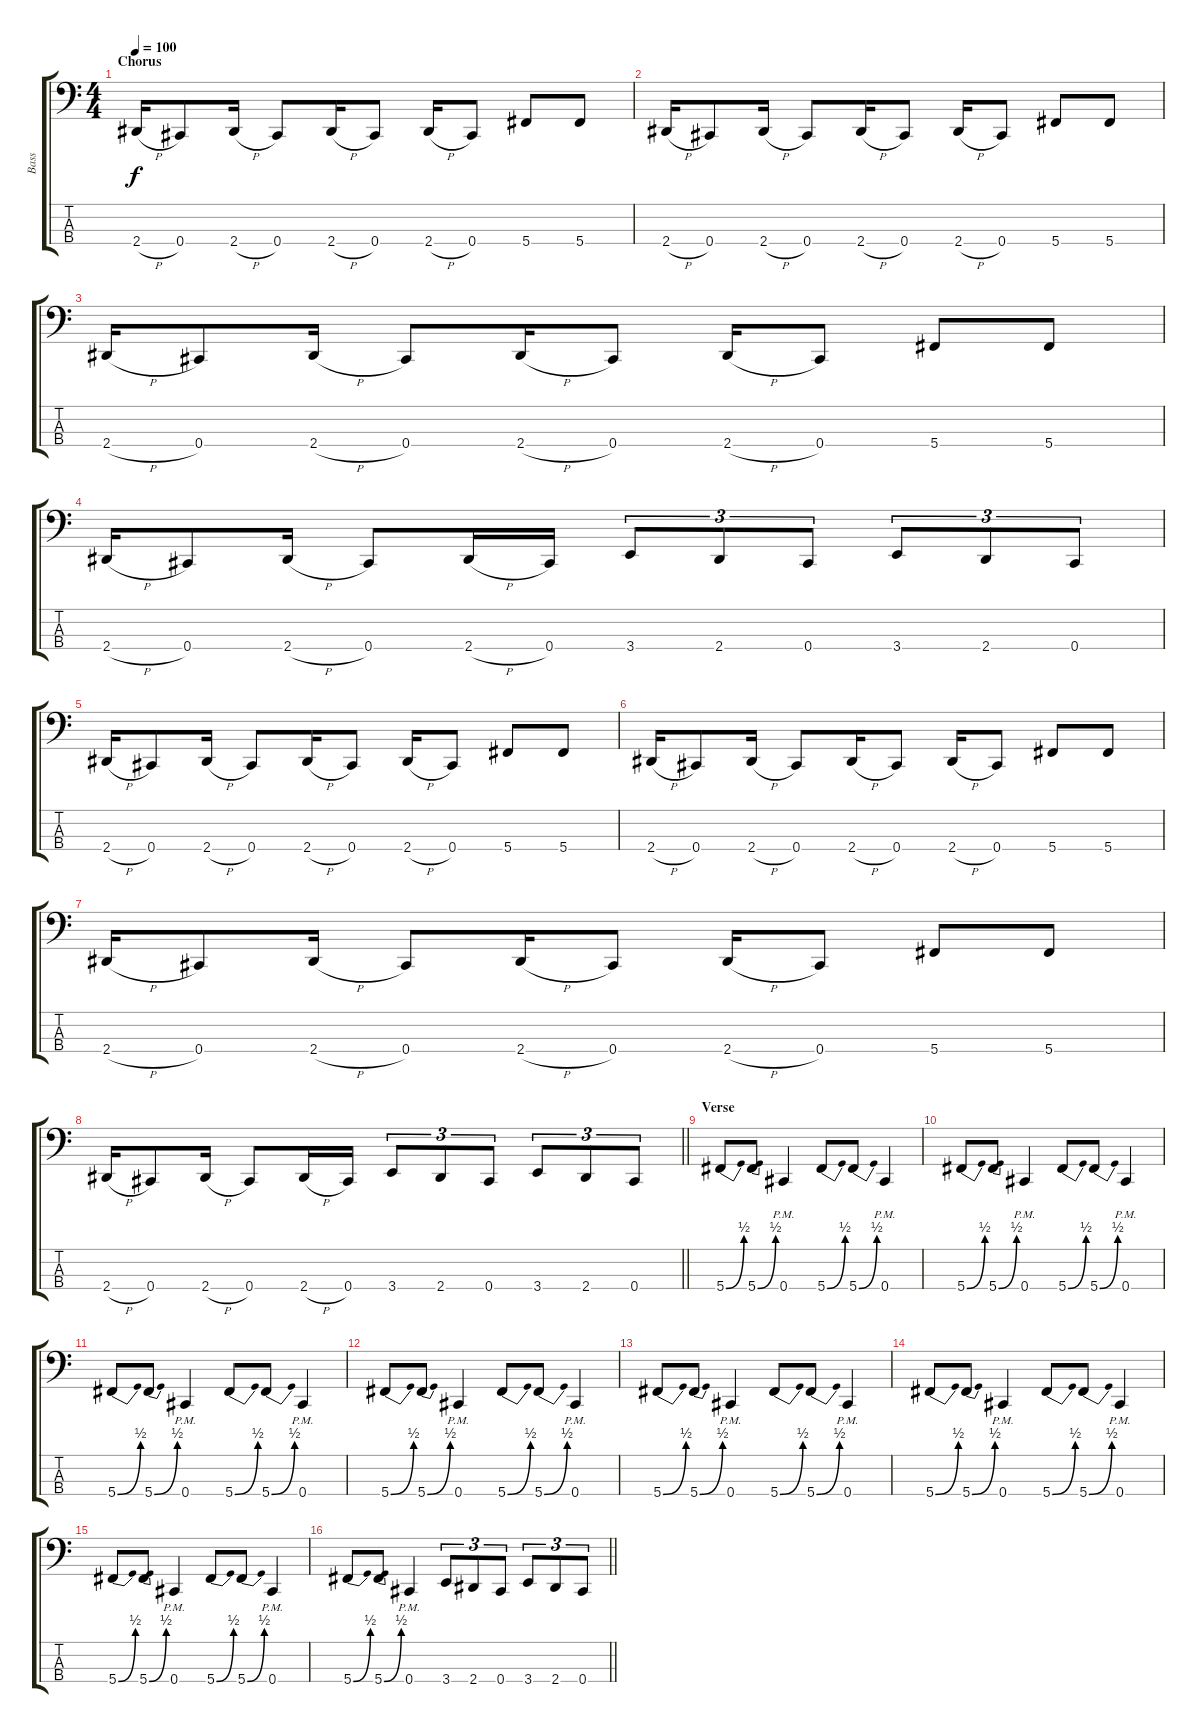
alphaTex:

\track ("Bass" "Bass") {instrument electricbasspick}
\staff {score tabs}
\tuning (Gb2 Db2 Ab1 Db1) {hide}
\ts (4 4)
\section ("" "Chorus")
\tempo 100
\clef f4
\ks c
2.4{h}.16{dy f} 0.4.8 2.4{h}.16 0.4.8 2.4{h}.16 0.4.8 2.4{h}.16 0.4.8 5.4.8 5.4.8 |
2.4{h}.16 0.4.8 2.4{h}.16 0.4.8 2.4{h}.16 0.4.8 2.4{h}.16 0.4.8 5.4.8 5.4.8 |
2.4{h}.16 0.4.8 2.4{h}.16 0.4.8 2.4{h}.16 0.4.8 2.4{h}.16 0.4.8 5.4.8 5.4.8 |
2.4{h}.16 0.4.8 2.4{h}.16 0.4.8 2.4{h}.16 0.4.16 3.4.8{tu (3 2)} 2.4.8{tu (3 2)} 0.4.8{tu (3 2)} 3.4.8{tu (3 2)} 2.4.8{tu (3 2)} 0.4.8{tu (3 2)} |
2.4{h}.16 0.4.8 2.4{h}.16 0.4.8 2.4{h}.16 0.4.8 2.4{h}.16 0.4.8 5.4.8 5.4.8 |
2.4{h}.16 0.4.8 2.4{h}.16 0.4.8 2.4{h}.16 0.4.8 2.4{h}.16 0.4.8 5.4.8 5.4.8 |
2.4{h}.16 0.4.8 2.4{h}.16 0.4.8 2.4{h}.16 0.4.8 2.4{h}.16 0.4.8 5.4.8 5.4.8 |
\barLineRight lightlight
2.4{h}.16 0.4.8 2.4{h}.16 0.4.8 2.4{h}.16 0.4.16 3.4.8{tu (3 2)} 2.4.8{tu (3 2)} 0.4.8{tu (3 2)} 3.4.8{tu (3 2)} 2.4.8{tu (3 2)} 0.4.8{tu (3 2)} |
\section ("" "Verse")
5.4{be (bend 0 0 60 2)}.8 5.4{be (bend 0 0 60 2)}.8 0.4{pm}.4 5.4{be (bend 0 0 60 2)}.8 5.4{be (bend 0 0 60 2)}.8 0.4{pm}.4 |
5.4{be (bend 0 0 60 2)}.8 5.4{be (bend 0 0 60 2)}.8 0.4{pm}.4 5.4{be (bend 0 0 60 2)}.8 5.4{be (bend 0 0 60 2)}.8 0.4{pm}.4 |
5.4{be (bend 0 0 60 2)}.8 5.4{be (bend 0 0 60 2)}.8 0.4{pm}.4 5.4{be (bend 0 0 60 2)}.8 5.4{be (bend 0 0 60 2)}.8 0.4{pm}.4 |
5.4{be (bend 0 0 60 2)}.8 5.4{be (bend 0 0 60 2)}.8 0.4{pm}.4 5.4{be (bend 0 0 60 2)}.8 5.4{be (bend 0 0 60 2)}.8 0.4{pm}.4 |
5.4{be (bend 0 0 60 2)}.8 5.4{be (bend 0 0 60 2)}.8 0.4{pm}.4 5.4{be (bend 0 0 60 2)}.8 5.4{be (bend 0 0 60 2)}.8 0.4{pm}.4 |
5.4{be (bend 0 0 60 2)}.8 5.4{be (bend 0 0 60 2)}.8 0.4{pm}.4 5.4{be (bend 0 0 60 2)}.8 5.4{be (bend 0 0 60 2)}.8 0.4{pm}.4 |
5.4{be (bend 0 0 60 2)}.8 5.4{be (bend 0 0 60 2)}.8 0.4{pm}.4 5.4{be (bend 0 0 60 2)}.8 5.4{be (bend 0 0 60 2)}.8 0.4{pm}.4 |
\barLineRight lightlight
5.4{be (bend 0 0 60 2)}.8 5.4{be (bend 0 0 60 2)}.8 0.4{pm}.4 3.4.8{tu (3 2)} 2.4.8{tu (3 2)} 0.4.8{tu (3 2)} 3.4.8{tu (3 2)} 2.4.8{tu (3 2)} 0.4.8{tu (3 2)}
